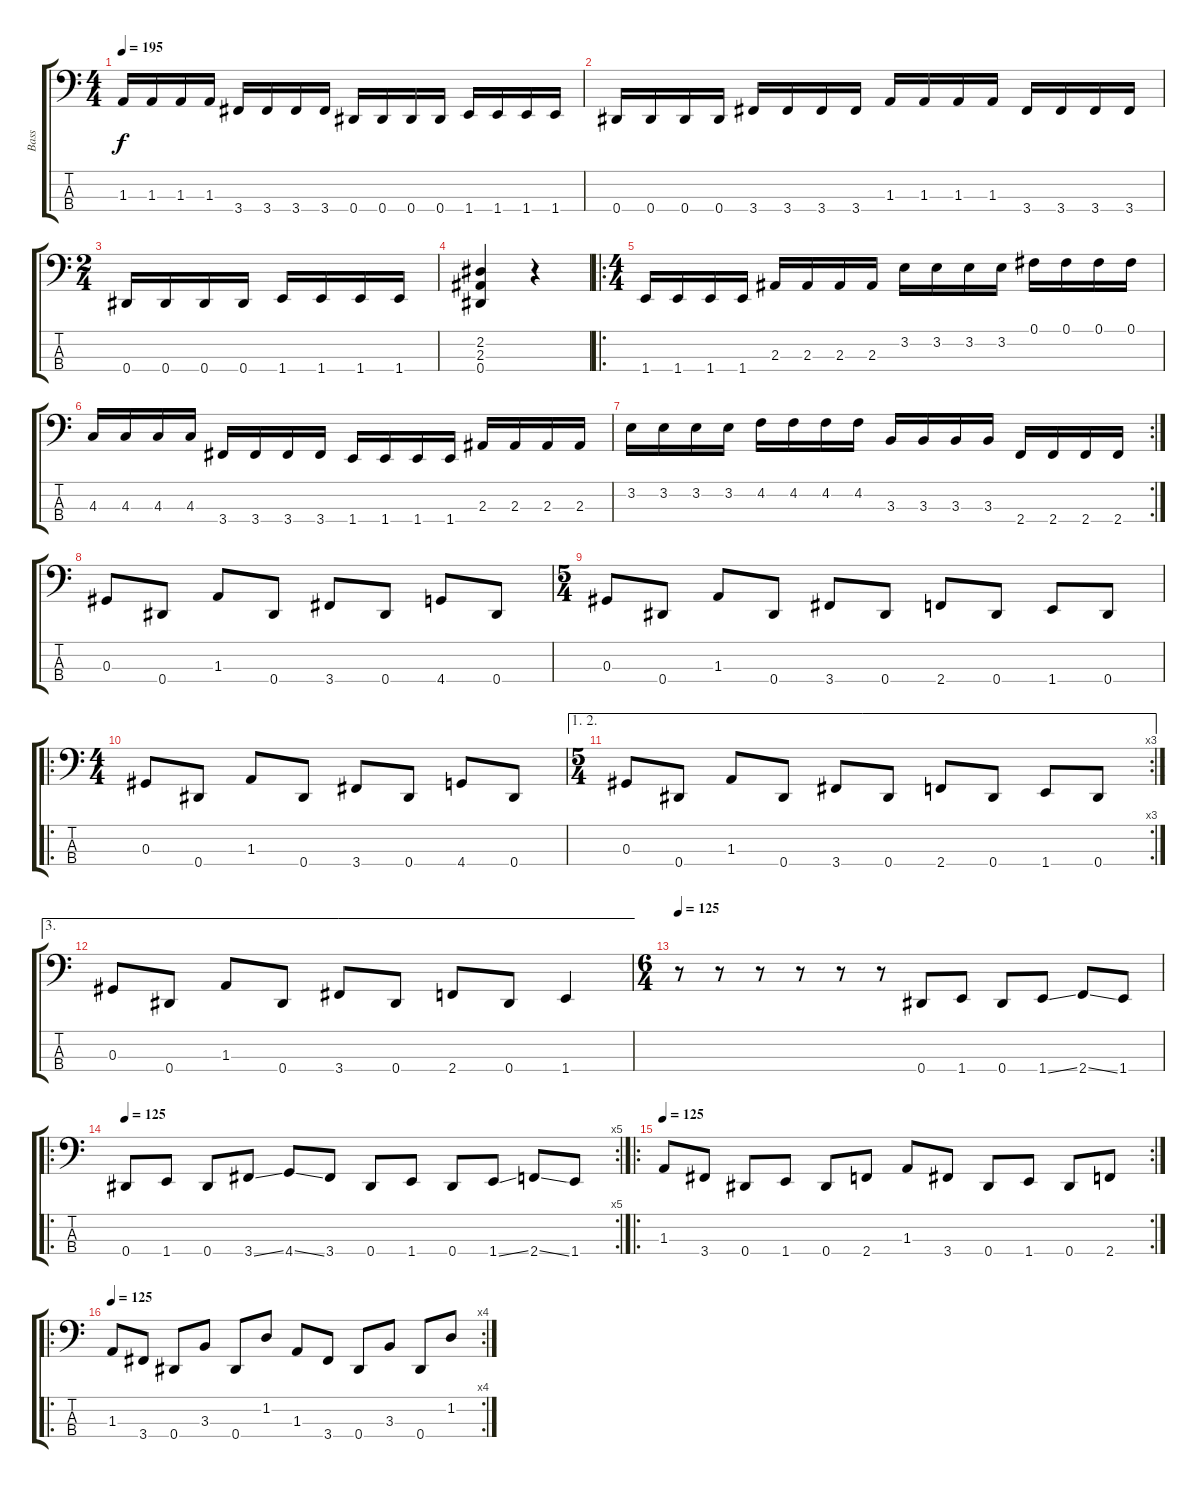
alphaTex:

\track ("Bass" "Bass") {instrument electricbassfinger}
\staff {score tabs}
\tuning (Gb2 Db2 Ab1 Eb1) {hide}
\ts (4 4)
\tempo 195
\clef f4
\ks c
1.3.16{dy f} 1.3.16 1.3.16 1.3.16 3.4.16 3.4.16 3.4.16 3.4.16 0.4.16 0.4.16 0.4.16 0.4.16 1.4.16 1.4.16 1.4.16 1.4.16 |
0.4.16 0.4.16 0.4.16 0.4.16 3.4.16 3.4.16 3.4.16 3.4.16 1.3.16 1.3.16 1.3.16 1.3.16 3.4.16 3.4.16 3.4.16 3.4.16 |
\ts (2 4)
0.4.16 0.4.16 0.4.16 0.4.16 1.4.16 1.4.16 1.4.16 1.4.16 |
(2.2 2.3 0.4).4 r.4 |
\ro
\ts (4 4)
1.4.16 1.4.16 1.4.16 1.4.16 2.3.16 2.3.16 2.3.16 2.3.16 3.2.16 3.2.16 3.2.16 3.2.16 0.1.16 0.1.16 0.1.16 0.1.16 |
4.3.16 4.3.16 4.3.16 4.3.16 3.4.16 3.4.16 3.4.16 3.4.16 1.4.16 1.4.16 1.4.16 1.4.16 2.3.16 2.3.16 2.3.16 2.3.16 |
\rc 2
3.2.16 3.2.16 3.2.16 3.2.16 4.2.16 4.2.16 4.2.16 4.2.16 3.3.16 3.3.16 3.3.16 3.3.16 2.4.16 2.4.16 2.4.16 2.4.16 |
0.3.8 0.4.8 1.3.8 0.4.8 3.4.8 0.4.8 4.4.8 0.4.8 |
\ts (5 4)
0.3.8 0.4.8 1.3.8 0.4.8 3.4.8 0.4.8 2.4.8 0.4.8 1.4.8 0.4.8 |
\ro
\ts (4 4)
0.3.8 0.4.8 1.3.8 0.4.8 3.4.8 0.4.8 4.4.8 0.4.8 |
\ae (1 2)
\rc 3
\ts (5 4)
0.3.8 0.4.8 1.3.8 0.4.8 3.4.8 0.4.8 2.4.8 0.4.8 1.4.8 0.4.8 |
\ae 3
0.3.8 0.4.8 1.3.8 0.4.8 3.4.8 0.4.8 2.4.8 0.4.8 1.4.4 |
\ts (6 4)
\tempo 125
r.8 r.8 r.8 r.8 r.8 r.8 0.4.8 1.4.8 0.4.8 1.4{ss}.8 2.4{ss}.8 1.4.8 |
\ro
\rc 5
\tempo 125
0.4.8 1.4.8 0.4.8 3.4{ss}.8 4.4{ss}.8 3.4.8 0.4.8 1.4.8 0.4.8 1.4{ss}.8 2.4{ss}.8 1.4.8 |
\ro
\rc 2
\tempo 125
1.3.8 3.4.8 0.4.8 1.4.8 0.4.8 2.4.8 1.3.8 3.4.8 0.4.8 1.4.8 0.4.8 2.4.8 |
\ro
\rc 4
\tempo 125
1.3.8 3.4.8 0.4.8 3.3.8 0.4.8 1.2.8 1.3.8 3.4.8 0.4.8 3.3.8 0.4.8 1.2.8
